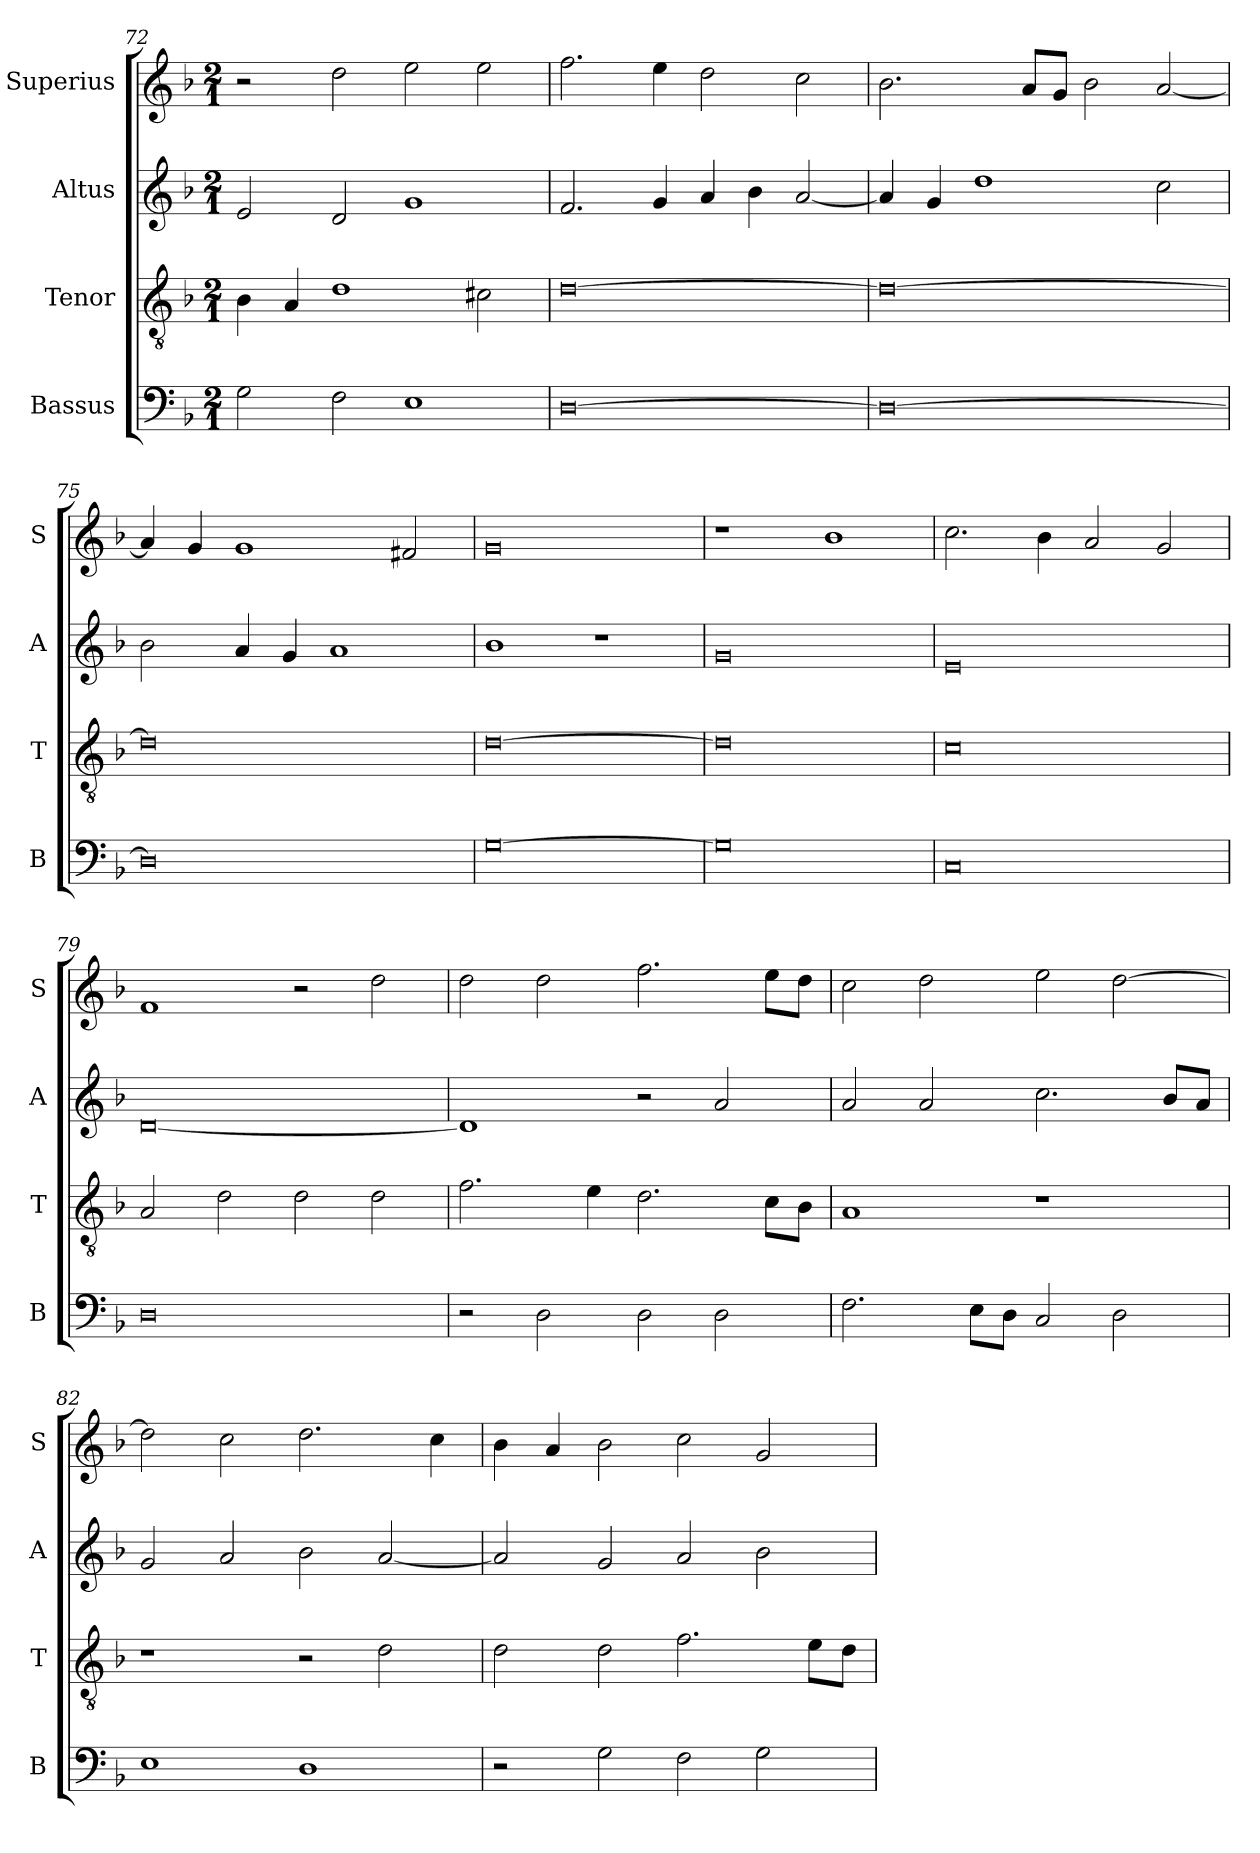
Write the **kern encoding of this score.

**kern	**kern	**kern	**kern
*part4	*part3	*part2	*part1
*staff4	*staff3	*staff2	*staff1
*I"Bassus	*I"Tenor	*I"Altus	*I"Superius
*I'B	*I'T	*I'A	*I'S
*clefF4	*clefGv2	*clefG2	*clefG2
*k[b-]	*k[b-]	*k[b-]	*k[b-]
*F:	*F:	*F:	*F:
*M2/1	*M2/1	*M2/1	*M2/1
=72	=72	=72	=72
2G	4B-	2e	2r
.	4A	.	.
2F	1d	2d	2dd
1E	.	1g	2ee
.	2c#X	.	2ee
=73	=73	=73	=73
[0D	[0d	2.f	2.ff
.	.	4g	4ee
.	.	4a	2dd
.	.	4b-	.
.	.	[2a	2cc
=74	=74	=74	=74
0D_	0d_	4a]	2.b-
.	.	4g	.
.	.	1dd	.
.	.	.	8aL
.	.	.	8gJ
.	.	.	2b-
.	.	2cc	[2a
=75	=75	=75	=75
0D]	0d]	2b-	4a]
.	.	.	4g
.	.	4a	1g
.	.	4g	.
.	.	1a	.
.	.	.	2f#X
=76	=76	=76	=76
[0G	[0d	1b-	0g
.	.	1r	.
=77	=77	=77	=77
0G]	0d]	0g	1r
.	.	.	1b-
=78	=78	=78	=78
0C	0c	0e	2.cc
.	.	.	4b-
.	.	.	2a
.	.	.	2g
=79	=79	=79	=79
0D	2A	[0d	1f
.	2d	.	.
.	2d	.	2r
.	2d	.	2dd
=80	=80	=80	=80
2r	2.f	1d]	2dd
2D	.	.	2dd
.	4e	.	.
2D	2.d	2r	2.ff
2D	.	2a	.
.	8cL	.	8eeL
.	8B-J	.	8ddJ
=81	=81	=81	=81
2.F	1A	2a	2cc
.	.	2a	2dd
8EL	.	.	.
8DJ	.	.	.
2C	1r	2.cc	2ee
2D	.	.	[2dd
.	.	8b-L	.
.	.	8aJ	.
=82	=82	=82	=82
1E	1r	2g	2dd]
.	.	2a	2cc
1D	2r	2b-	2.dd
.	2d	[2a	.
.	.	.	4cc
=83	=83	=83	=83
2r	2d	2a]	4b-
.	.	.	4a
2G	2d	2g	2b-
2F	2.f	2a	2cc
2G	.	2b-	2g
.	8eL	.	.
.	8dJ	.	.
=	=	=	=
*-	*-	*-	*-
